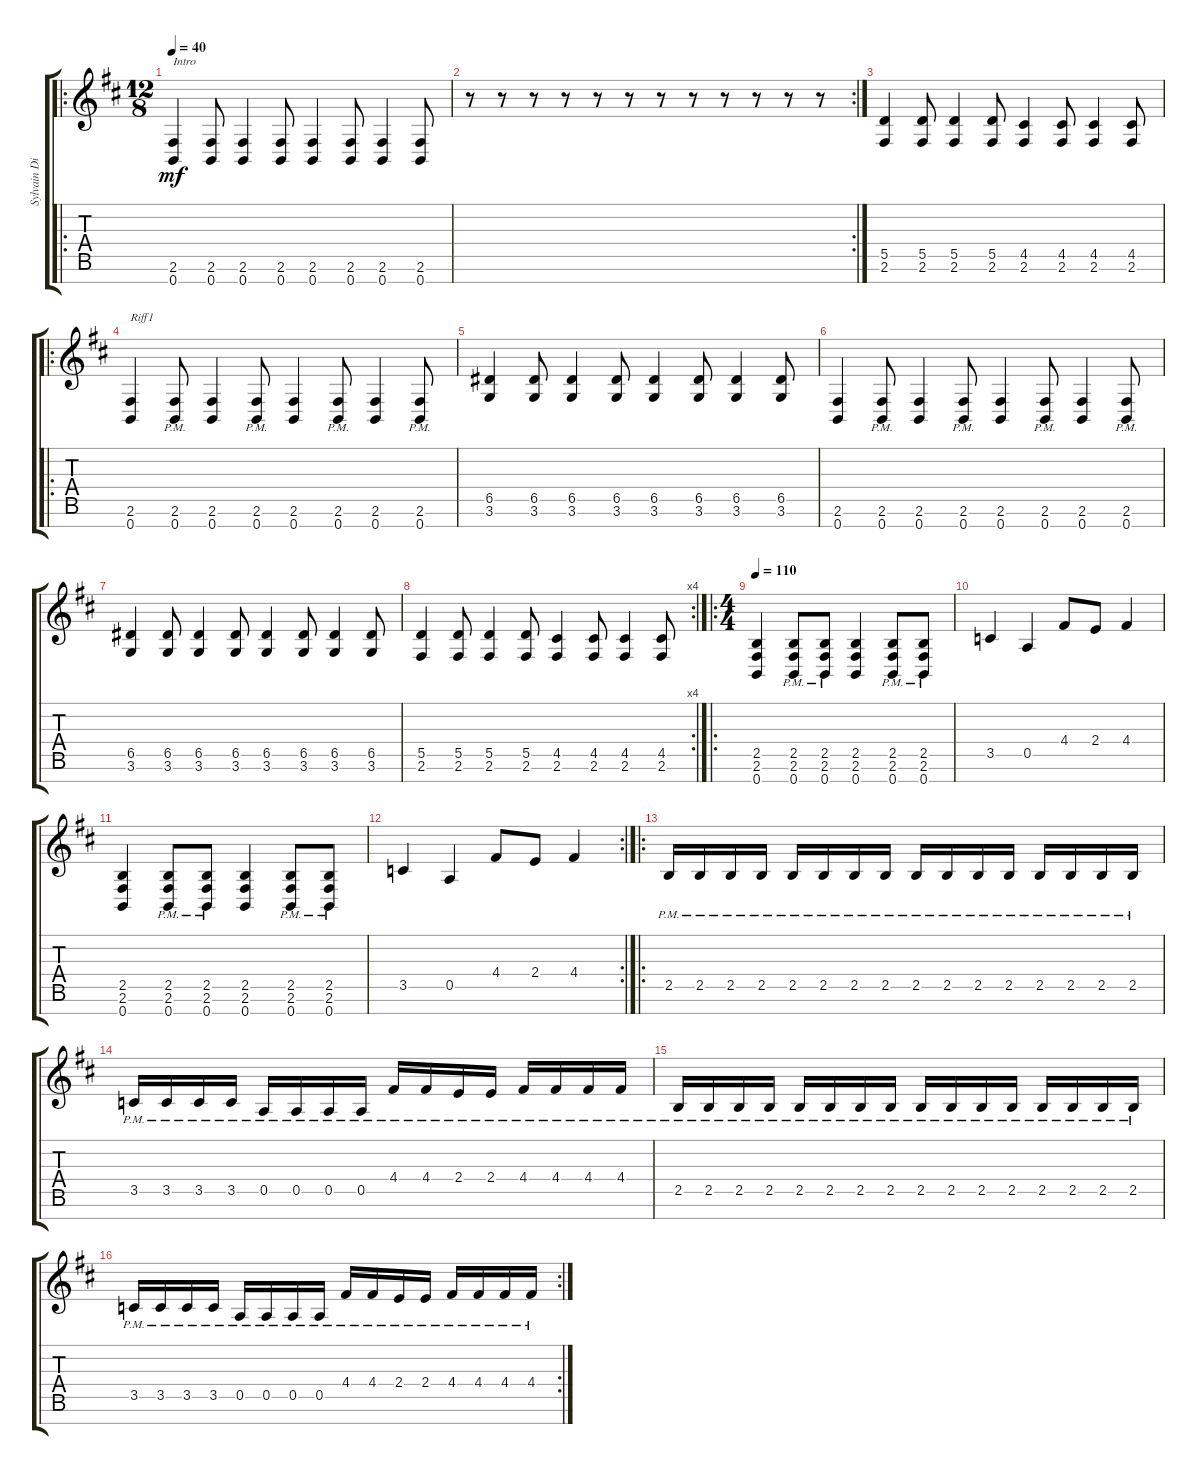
\track ("Sylvain Disto" "Sylvain Di") {instrument distortionguitar}
\staff {score tabs}
\tuning (E4 B3 G3 D3 A2 E2 B1) {hide}
\ro
\ts (12 8)
\tempo 40
\clef g2
\ks bminor
(2.6 0.7).4{txt "Intro" dy mf instrument distortionguitar} (2.6 0.7).8 (2.6 0.7).4 (2.6 0.7).8 (2.6 0.7).4 (2.6 0.7).8 (2.6 0.7).4 (2.6 0.7).8 |
\rc 2
r.8 r.8 r.8 r.8 r.8 r.8 r.8 r.8 r.8 r.8 r.8 r.8 |
(5.5 2.6).4 (5.5 2.6).8 (5.5 2.6).4 (5.5 2.6).8 (4.5 2.6).4 (4.5 2.6).8 (4.5 2.6).4 (4.5 2.6).8 |
\ro
(2.6 0.7).4{txt "Riff1"} (2.6{pm} 0.7{pm}).8 (2.6 0.7).4 (2.6{pm} 0.7{pm}).8 (2.6 0.7).4 (2.6{pm} 0.7{pm}).8 (2.6 0.7).4 (2.6{pm} 0.7{pm}).8 |
(6.5 3.6).4 (6.5 3.6).8 (6.5 3.6).4 (6.5 3.6).8 (6.5 3.6).4 (6.5 3.6).8 (6.5 3.6).4 (6.5 3.6).8 |
(2.6 0.7).4 (2.6{pm} 0.7{pm}).8 (2.6 0.7).4 (2.6{pm} 0.7{pm}).8 (2.6 0.7).4 (2.6{pm} 0.7{pm}).8 (2.6 0.7).4 (2.6{pm} 0.7{pm}).8 |
(6.5 3.6).4 (6.5 3.6).8 (6.5 3.6).4 (6.5 3.6).8 (6.5 3.6).4 (6.5 3.6).8 (6.5 3.6).4 (6.5 3.6).8 |
\rc 4
(5.5 2.6).4 (5.5 2.6).8 (5.5 2.6).4 (5.5 2.6).8 (4.5 2.6).4 (4.5 2.6).8 (4.5 2.6).4 (4.5 2.6).8 |
\ro
\ts (4 4)
\tempo 110
(2.5 2.6 0.7).4 (2.5 2.6{pm} 0.7).8 (2.5 2.6{pm} 0.7).8 (2.5 2.6 0.7).4 (2.5 2.6{pm} 0.7).8 (2.5 2.6{pm} 0.7).8 |
3.5.4 0.5.4 4.4.8 2.4.8 4.4.4 |
(2.5 2.6 0.7).4 (2.5 2.6{pm} 0.7).8 (2.5 2.6{pm} 0.7).8 (2.5 2.6 0.7).4 (2.5 2.6{pm} 0.7).8 (2.5 2.6{pm} 0.7).8 |
\rc 2
3.5.4 0.5.4 4.4.8 2.4.8 4.4.4 |
\ro
2.5{pm}.16 2.5{pm}.16 2.5{pm}.16 2.5{pm}.16 2.5{pm}.16 2.5{pm}.16 2.5{pm}.16 2.5{pm}.16 2.5{pm}.16 2.5{pm}.16 2.5{pm}.16 2.5{pm}.16 2.5{pm}.16 2.5{pm}.16 2.5{pm}.16 2.5{pm}.16 |
3.5{pm}.16 3.5{pm}.16 3.5{pm}.16 3.5{pm}.16 0.5{pm}.16 0.5{pm}.16 0.5{pm}.16 0.5{pm}.16 4.4{pm}.16 4.4{pm}.16 2.4{pm}.16 2.4{pm}.16 4.4{pm}.16 4.4{pm}.16 4.4{pm}.16 4.4{pm}.16 |
2.5{pm}.16 2.5{pm}.16 2.5{pm}.16 2.5{pm}.16 2.5{pm}.16 2.5{pm}.16 2.5{pm}.16 2.5{pm}.16 2.5{pm}.16 2.5{pm}.16 2.5{pm}.16 2.5{pm}.16 2.5{pm}.16 2.5{pm}.16 2.5{pm}.16 2.5{pm}.16 |
\rc 2
3.5{pm}.16 3.5{pm}.16 3.5{pm}.16 3.5{pm}.16 0.5{pm}.16 0.5{pm}.16 0.5{pm}.16 0.5{pm}.16 4.4{pm}.16 4.4{pm}.16 2.4{pm}.16 2.4{pm}.16 4.4{pm}.16 4.4{pm}.16 4.4{pm}.16 4.4{pm}.16
